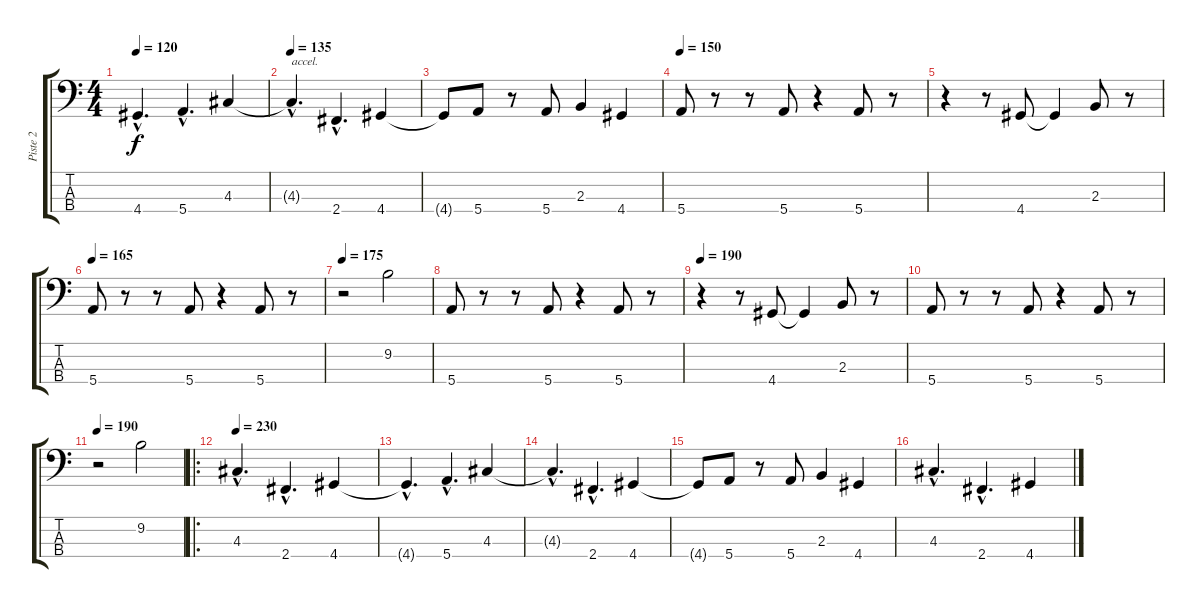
\track ("Piste 2" "Piste 2") {instrument electricbassfinger}
\staff {score tabs}
\tuning (G2 D2 A1 E1) {hide}
\ts (4 4)
\tempo 120
\clef f4
\ks c
4.4{hac t}.4{d dy f} 5.4{hac}.4{d} 4.3.4 |
\tempo 135
4.3{hac t}.4{d txt "accel."} 2.4{hac}.4{d} 4.4.4 |
4.4{t}.8 5.4.8 r.8 5.4.8 2.3.4 4.4.4 |
\tempo 150
5.4.8 r.8 r.8 5.4.8 r.4 5.4.8 r.8 |
r.4 r.8 4.4.8 4.4{t}.4 2.3.8 r.8 |
\tempo 165
5.4.8 r.8 r.8 5.4.8 r.4 5.4.8 r.8 |
\tempo 175
r.2 9.2.2 |
5.4.8 r.8 r.8 5.4.8 r.4 5.4.8 r.8 |
\tempo 190
r.4 r.8 4.4.8 4.4{t}.4 2.3.8 r.8 |
5.4.8 r.8 r.8 5.4.8 r.4 5.4.8 r.8 |
\tempo 190
r.2 9.2.2 |
\ro
\tempo 230
4.3{hac}.4{d} 2.4{hac}.4{d} 4.4.4 |
4.4{hac t}.4{d} 5.4{hac}.4{d} 4.3.4 |
4.3{hac t}.4{d} 2.4{hac}.4{d} 4.4.4 |
4.4{t}.8 5.4.8 r.8 5.4.8 2.3.4 4.4.4 |
4.3{hac}.4{d} 2.4{hac}.4{d} 4.4.4
